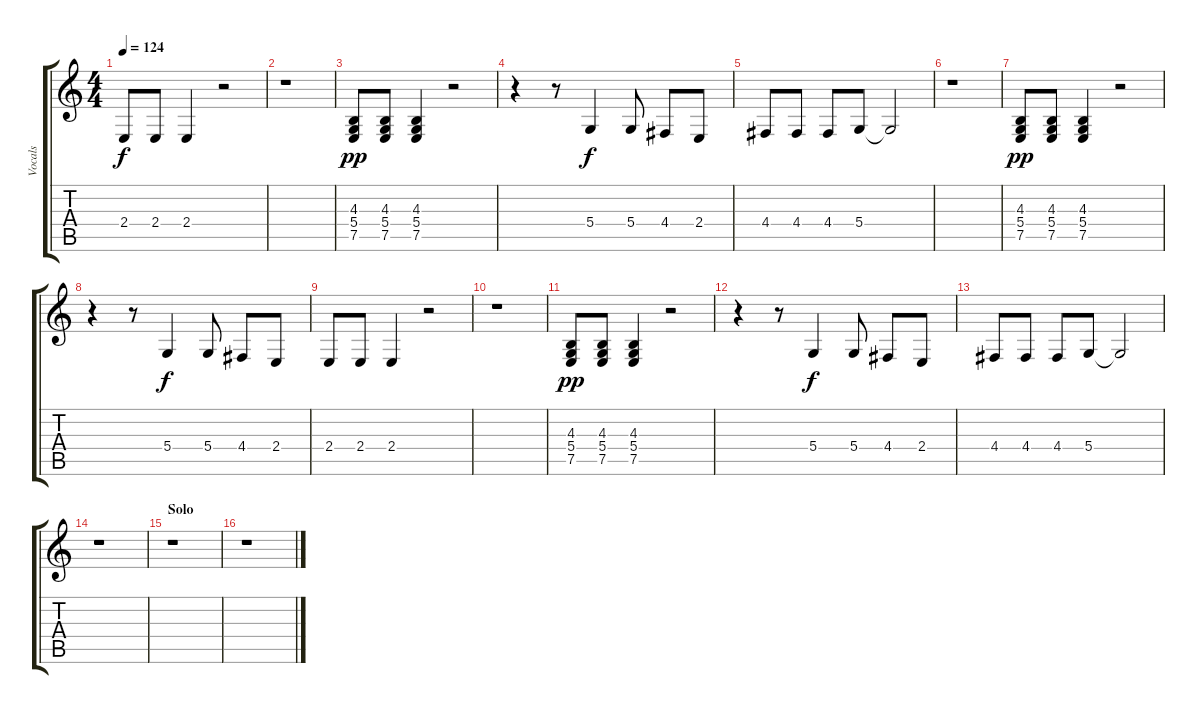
\track ("Vocals" "Vocals") {instrument synthvoice}
\staff {score tabs}
\tuning (E4 B3 G3 D3 A2 E2) {hide}
\ts (4 4)
\tempo 124
\clef g2
\ks c
2.4.8{dy f} 2.4.8 2.4.4 r.2 |
r.1 |
(4.3 5.4 7.5).8{dy pp} (4.3 5.4 7.5).8 (4.3 5.4 7.5).4 r.2 |
r.4 r.8 5.4.4{dy f} 5.4.8 4.4.8 2.4.8 |
4.4.8 4.4.8 4.4.8 5.4.8 5.4{t}.2 |
r.1 |
(4.3 5.4 7.5).8{dy pp} (4.3 5.4 7.5).8 (4.3 5.4 7.5).4 r.2 |
r.4 r.8 5.4.4{dy f} 5.4.8 4.4.8 2.4.8 |
2.4.8 2.4.8 2.4.4 r.2 |
r.1 |
(4.3 5.4 7.5).8{dy pp} (4.3 5.4 7.5).8 (4.3 5.4 7.5).4 r.2 |
r.4 r.8 5.4.4{dy f} 5.4.8 4.4.8 2.4.8 |
4.4.8 4.4.8 4.4.8 5.4.8 5.4{t}.2 |
r.1 |
\section ("" "Solo")
r.1 |
r.1
